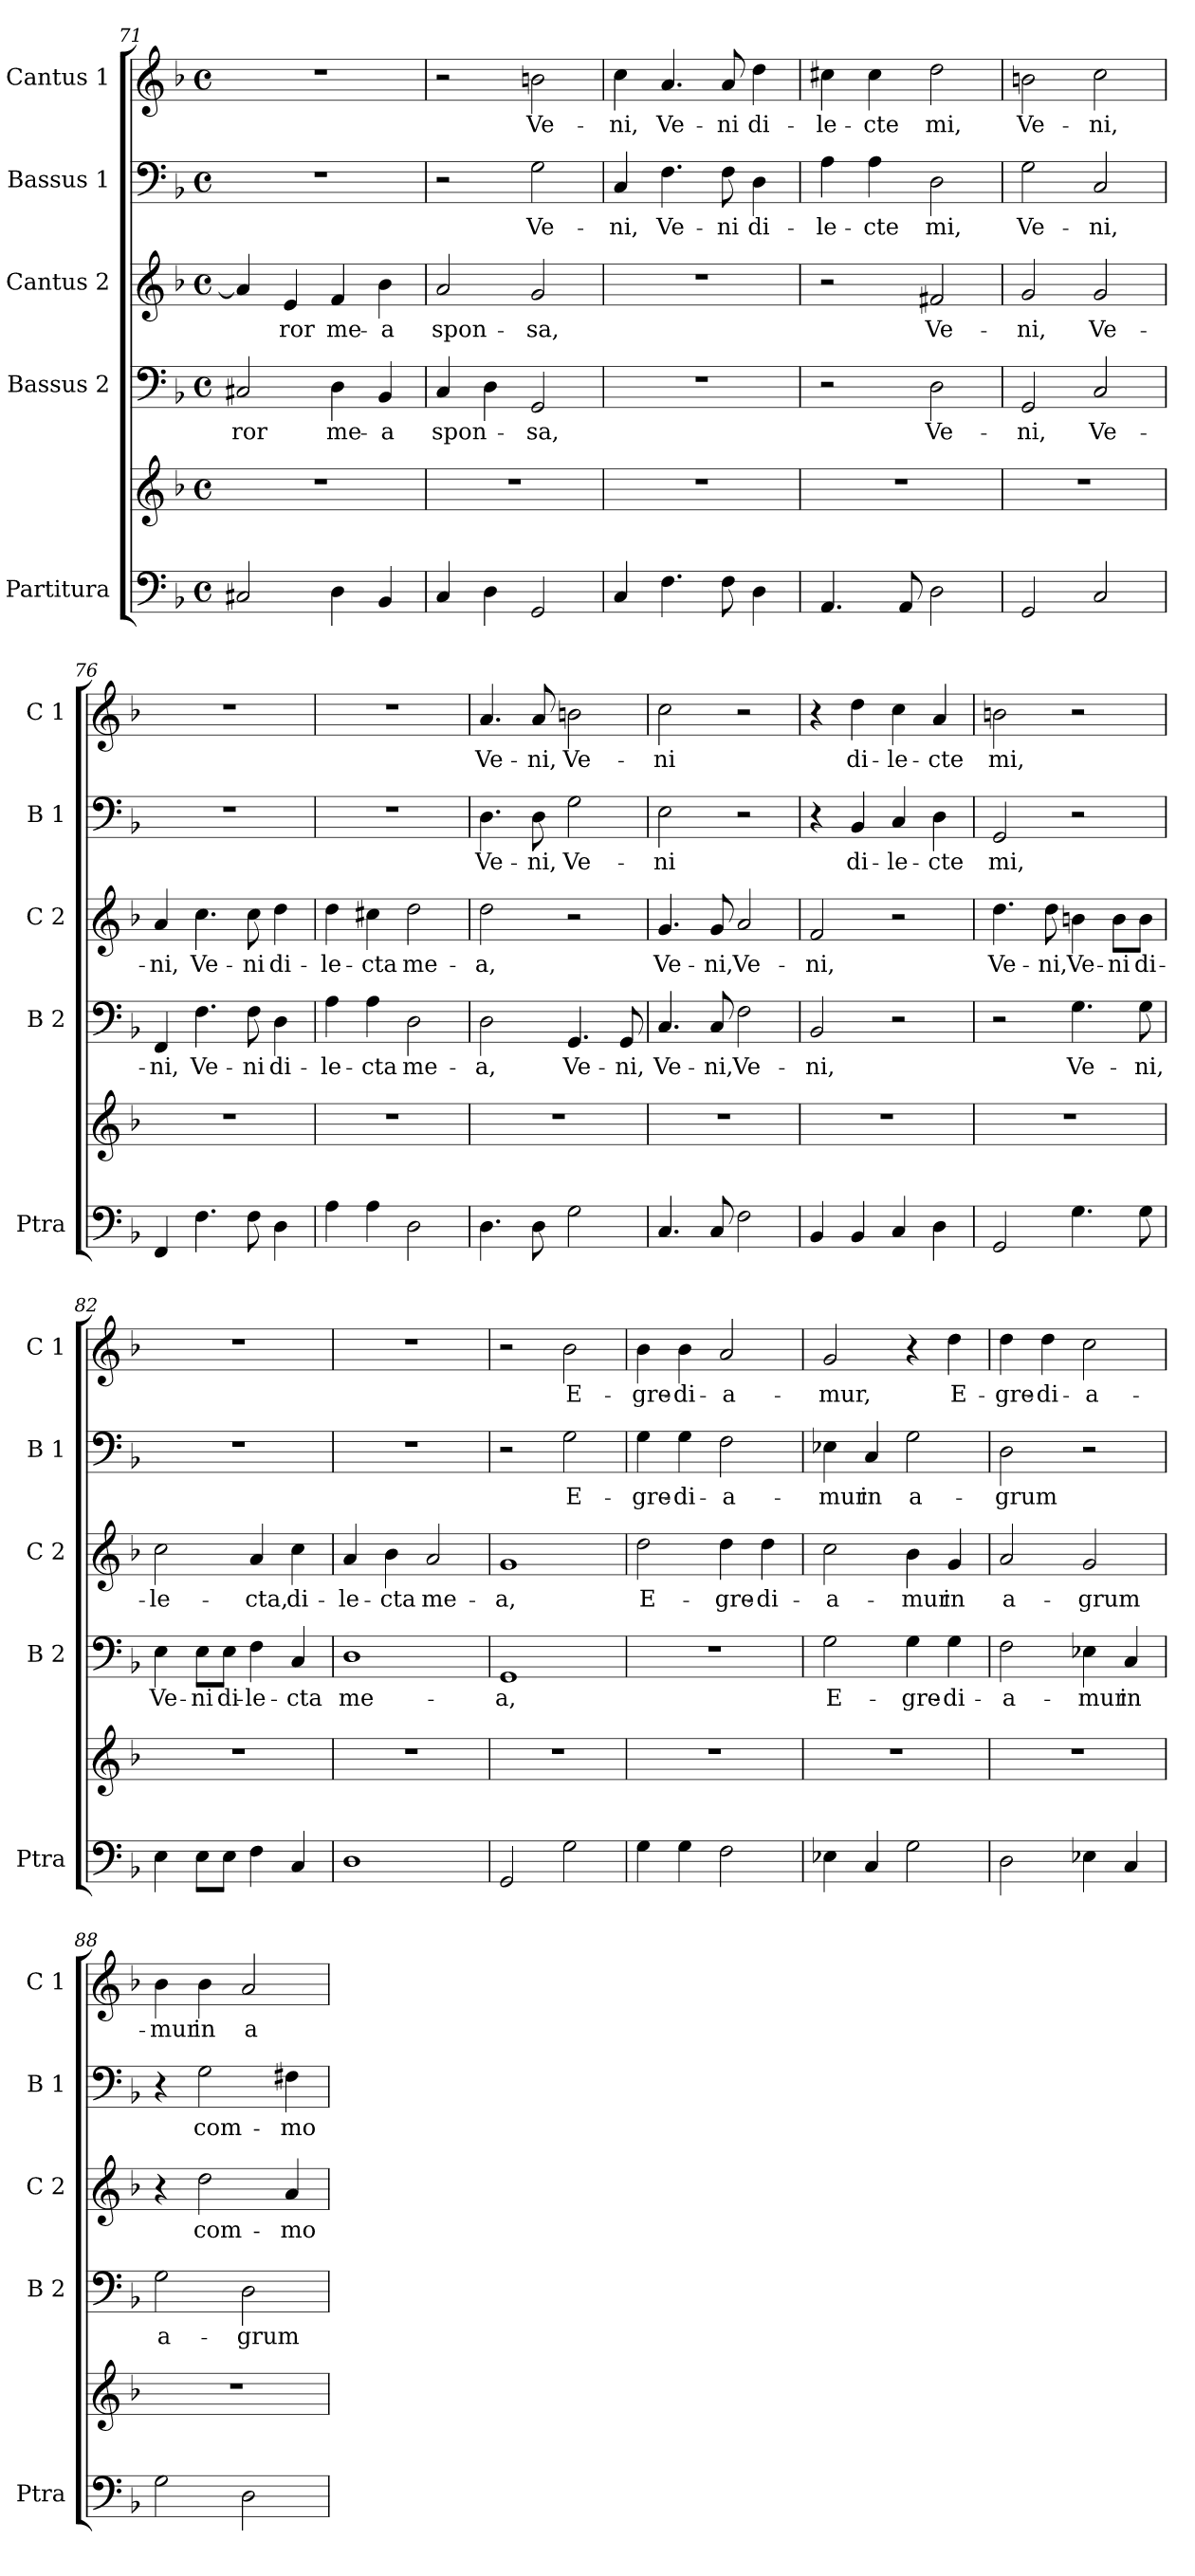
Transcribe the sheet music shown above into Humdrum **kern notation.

**kern	**kern	**kern	**text	**kern	**text	**kern	**text	**kern	**text
*part5	*part5	*part4	*part4	*part3	*part3	*part2	*part2	*part1	*part1
*staff6	*staff5	*staff4	*staff4	*staff3	*staff3	*staff2	*staff2	*staff1	*staff1
*I"Partitura	*	*I"Bassus 2	*	*I"Cantus 2	*	*I"Bassus 1	*	*I"Cantus 1	*
*I'Ptra	*	*I'B 2	*	*I'C 2	*	*I'B 1	*	*I'C 1	*
*clefF4	*clefG2	*clefF4	*	*clefG2	*	*clefF4	*	*clefG2	*
*k[b-]	*k[b-]	*k[b-]	*	*k[b-]	*	*k[b-]	*	*k[b-]	*
*F:	*F:	*F:	*	*F:	*	*F:	*	*F:	*
*M4/4	*M4/4	*M4/4	*	*M4/4	*	*M4/4	*	*M4/4	*
*met(c)	*met(c)	*met(c)	*	*met(c)	*	*met(c)	*	*met(c)	*
=71	=71	=71	=71	=71	=71	=71	=71	=71	=71
!	!	!	!LO:LY:b	!	!	!	!	!	!
2C#X/	1r	2C#X/	-ror	4a/]	.	1r	.	1r	.
!	!	!	!	!	!LO:LY:b	!	!	!	!
.	.	.	.	4e/	-ror	.	.	.	.
!	!	!	!LO:LY:b	!	!LO:LY:b	!	!	!	!
4D\	.	4D\	me-	4f/	me-	.	.	.	.
!	!	!	!LO:LY:b	!	!LO:LY:b	!	!	!	!
4BB-/	.	4BB-/	-a	4b-\	-a	.	.	.	.
=72	=72	=72	=72	=72	=72	=72	=72	=72	=72
!	!	!	!LO:LY:b	!	!LO:LY:b	!	!	!	!
4C/	1r	4C/	spon-	2a/	spon-	2r	.	2r	.
4D\	.	4D\	.	.	.	.	.	.	.
!	!	!	!LO:LY:b	!	!LO:LY:b	!	!LO:LY:b	!	!LO:LY:b
2GG/	.	2GG/	-sa,	2g/	-sa,	2G\	Ve-	2bn\	Ve-
!!LO:PB:g=z
=73	=73	=73	=73	=73	=73	=73	=73	=73	=73
!	!	!	!	!	!	!	!LO:LY:b	!	!LO:LY:b
4C/	1r	1r	.	1r	.	4C/	-ni,	4cc\	-ni,
!	!	!	!	!	!	!	!LO:LY:b	!	!LO:LY:b
4.F\	.	.	.	.	.	4.F\	Ve-	4.a/	Ve-
!	!	!	!	!	!	!	!LO:LY:b	!	!LO:LY:b
8F\	.	.	.	.	.	8F\	-ni	8a/	-ni
!	!	!	!	!	!	!	!LO:LY:b	!	!LO:LY:b
4D\	.	.	.	.	.	4D\	di-	4dd\	di-
=74	=74	=74	=74	=74	=74	=74	=74	=74	=74
!	!	!	!	!	!	!	!LO:LY:b	!	!LO:LY:b
4.AA/	1r	2r	.	2r	.	4A\	-le-	4cc#X\	-le-
!	!	!	!	!	!	!	!LO:LY:b	!	!LO:LY:b
.	.	.	.	.	.	4A\	-cte	4cc#\	-cte
8AA/	.	.	.	.	.	.	.	.	.
!	!	!	!LO:LY:b	!	!LO:LY:b	!	!LO:LY:b	!	!LO:LY:b
2D\	.	2D\	Ve-	2f#X/	Ve-	2D\	mi,	2dd\	mi,
=75	=75	=75	=75	=75	=75	=75	=75	=75	=75
!	!	!	!LO:LY:b	!	!LO:LY:b	!	!LO:LY:b	!	!LO:LY:b
2GG/	1r	2GG/	-ni,	2g/	-ni,	2G\	Ve-	2bn\	Ve-
!	!	!	!LO:LY:b	!	!LO:LY:b	!	!LO:LY:b	!	!LO:LY:b
2C/	.	2C/	Ve-	2g/	Ve-	2C/	-ni,	2cc\	-ni,
=76	=76	=76	=76	=76	=76	=76	=76	=76	=76
!	!	!	!LO:LY:b	!	!LO:LY:b	!	!	!	!
4FF/	1r	4FF/	-ni,	4a/	-ni,	1r	.	1r	.
!	!	!	!LO:LY:b	!	!LO:LY:b	!	!	!	!
4.F\	.	4.F\	Ve-	4.cc\	Ve-	.	.	.	.
!	!	!	!LO:LY:b	!	!LO:LY:b	!	!	!	!
8F\	.	8F\	-ni	8cc\	-ni	.	.	.	.
!	!	!	!LO:LY:b	!	!LO:LY:b	!	!	!	!
4D\	.	4D\	di-	4dd\	di-	.	.	.	.
=77	=77	=77	=77	=77	=77	=77	=77	=77	=77
!	!	!	!LO:LY:b	!	!LO:LY:b	!	!	!	!
4A\	1r	4A\	-le-	4dd\	-le-	1r	.	1r	.
!	!	!	!LO:LY:b	!	!LO:LY:b	!	!	!	!
4A\	.	4A\	-cta	4cc#X\	-cta	.	.	.	.
!	!	!	!LO:LY:b	!	!LO:LY:b	!	!	!	!
2D\	.	2D\	me-	2dd\	me-	.	.	.	.
=78	=78	=78	=78	=78	=78	=78	=78	=78	=78
!	!	!	!LO:LY:b	!	!LO:LY:b	!	!LO:LY:b	!	!LO:LY:b
4.D\	1r	2D\	-a,	2dd\	-a,	4.D\	Ve-	4.a/	Ve-
!	!	!	!	!	!	!	!LO:LY:b	!	!LO:LY:b
8D\	.	.	.	.	.	8D\	-ni,	8a/	-ni,
!	!	!	!LO:LY:b	!	!	!	!LO:LY:b	!	!LO:LY:b
2G\	.	4.GG/	Ve-	2r	.	2G\	Ve-	2bn\	Ve-
!	!	!	!LO:LY:b	!	!	!	!	!	!
.	.	8GG/	-ni,	.	.	.	.	.	.
=79	=79	=79	=79	=79	=79	=79	=79	=79	=79
!	!	!	!LO:LY:b	!	!LO:LY:b	!	!LO:LY:b	!	!LO:LY:b
4.C/	1r	4.C/	Ve-	4.g/	Ve-	2E\	-ni	2cc\	-ni
!	!	!	!LO:LY:b	!	!LO:LY:b	!	!	!	!
8C/	.	8C/	-ni,	8g/	-ni,	.	.	.	.
!	!	!	!LO:LY:b	!	!LO:LY:b	!	!	!	!
2F\	.	2F\	Ve-	2a/	Ve-	2r	.	2r	.
=80	=80	=80	=80	=80	=80	=80	=80	=80	=80
!	!	!	!LO:LY:b	!	!LO:LY:b	!	!	!	!
4BB-/	1r	2BB-/	-ni,	2f/	-ni,	4r	.	4r	.
!	!	!	!	!	!	!	!LO:LY:b	!	!LO:LY:b
4BB-/	.	.	.	.	.	4BB-/	di-	4dd\	di-
!	!	!	!	!	!	!	!LO:LY:b	!	!LO:LY:b
4C/	.	2r	.	2r	.	4C/	-le-	4cc\	-le-
!	!	!	!	!	!	!	!LO:LY:b	!	!LO:LY:b
4D\	.	.	.	.	.	4D\	-cte	4a/	-cte
!!LO:LB:g=z
=81	=81	=81	=81	=81	=81	=81	=81	=81	=81
!	!	!	!	!	!LO:LY:b	!	!LO:LY:b	!	!LO:LY:b
2GG/	1r	2r	.	4.dd\	Ve-	2GG/	mi,	2bn\	mi,
!	!	!	!	!	!LO:LY:b	!	!	!	!
.	.	.	.	8dd\	-ni,	.	.	.	.
!	!	!	!LO:LY:b	!	!LO:LY:b	!	!	!	!
4.G\	.	4.G\	Ve-	4bn\	Ve-	2r	.	2r	.
!	!	!	!	!	!LO:LY:b	!	!	!	!
.	.	.	.	8b\L	-ni	.	.	.	.
!	!	!	!LO:LY:b	!	!LO:LY:b	!	!	!	!
8G\	.	8G\	-ni,	8b\J	di-	.	.	.	.
=82	=82	=82	=82	=82	=82	=82	=82	=82	=82
!	!	!	!LO:LY:b	!	!LO:LY:b	!	!	!	!
4E\	1r	4E\	Ve-	2cc\	-le-	1r	.	1r	.
!	!	!	!LO:LY:b	!	!	!	!	!	!
8E\L	.	8E\L	-ni	.	.	.	.	.	.
!	!	!	!LO:LY:b	!	!	!	!	!	!
8E\J	.	8E\J	di-	.	.	.	.	.	.
!	!	!	!LO:LY:b	!	!LO:LY:b	!	!	!	!
4F\	.	4F\	-le-	4a/	-cta,	.	.	.	.
!	!	!	!LO:LY:b	!	!LO:LY:b	!	!	!	!
4C/	.	4C/	-cta	4cc\	di-	.	.	.	.
=83	=83	=83	=83	=83	=83	=83	=83	=83	=83
!	!	!	!LO:LY:b	!	!LO:LY:b	!	!	!	!
1D	1r	1D	me-	4a/	-le-	1r	.	1r	.
!	!	!	!	!	!LO:LY:b	!	!	!	!
.	.	.	.	4b-\	-cta	.	.	.	.
!	!	!	!	!	!LO:LY:b	!	!	!	!
.	.	.	.	2a/	me-	.	.	.	.
=84	=84	=84	=84	=84	=84	=84	=84	=84	=84
!	!	!	!LO:LY:b	!	!LO:LY:b	!	!	!	!
2GG/	1r	1GG	-a,	1g	-a,	2r	.	2r	.
!	!	!	!	!	!	!	!LO:LY:b	!	!LO:LY:b
2G\	.	.	.	.	.	2G\	E-	2b-\	E-
=85	=85	=85	=85	=85	=85	=85	=85	=85	=85
!	!	!	!	!	!LO:LY:b	!	!LO:LY:b	!	!LO:LY:b
4G\	1r	1r	.	2dd\	E-	4G\	-gre-	4b-\	-gre-
!	!	!	!	!	!	!	!LO:LY:b	!	!LO:LY:b
4G\	.	.	.	.	.	4G\	-di-	4b-\	-di-
!	!	!	!	!	!LO:LY:b	!	!LO:LY:b	!	!LO:LY:b
2F\	.	.	.	4dd\	-gre-	2F\	-a-	2a/	-a-
!	!	!	!	!	!LO:LY:b	!	!	!	!
.	.	.	.	4dd\	-di-	.	.	.	.
=86	=86	=86	=86	=86	=86	=86	=86	=86	=86
!	!	!	!LO:LY:b	!	!LO:LY:b	!	!LO:LY:b	!	!LO:LY:b
4E-X\	1r	2G\	E-	2cc\	-a-	4E-X\	-mur	2g/	-mur,
!	!	!	!	!	!	!	!LO:LY:b	!	!
4C/	.	.	.	.	.	4C/	in	.	.
!	!	!	!LO:LY:b	!	!LO:LY:b	!	!LO:LY:b	!	!
2G\	.	4G\	-gre-	4b-\	-mur	2G\	a-	4r	.
!	!	!	!LO:LY:b	!	!LO:LY:b	!	!	!	!LO:LY:b
.	.	4G\	-di-	4g/	in	.	.	4dd\	E-
=87	=87	=87	=87	=87	=87	=87	=87	=87	=87
!	!	!	!LO:LY:b	!	!LO:LY:b	!	!LO:LY:b	!	!LO:LY:b
2D\	1r	2F\	-a-	2a/	a-	2D\	-grum	4dd\	-gre-
!	!	!	!	!	!	!	!	!	!LO:LY:b
.	.	.	.	.	.	.	.	4dd\	-di-
!	!	!	!LO:LY:b	!	!LO:LY:b	!	!	!	!LO:LY:b
4E-X\	.	4E-X\	-mur	2g/	-grum	2r	.	2cc\	-a-
!	!	!	!LO:LY:b	!	!	!	!	!	!
4C/	.	4C/	in	.	.	.	.	.	.
=88	=88	=88	=88	=88	=88	=88	=88	=88	=88
!	!	!	!LO:LY:b	!	!	!	!	!	!LO:LY:b
2G\	1r	2G\	a-	4r	.	4r	.	4b-\	-mur
!	!	!	!	!	!LO:LY:b	!	!LO:LY:b	!	!LO:LY:b
.	.	.	.	2dd\	com-	2G\	com-	4b-\	in
!	!	!	!LO:LY:b	!	!	!	!	!	!LO:LY:b
2D\	.	2D\	-grum	.	.	.	.	2a/	a-
!	!	!	!	!	!LO:LY:b	!	!LO:LY:b	!	!
.	.	.	.	4a/	-mo-	4F#X\	-mo-	.	.
=	=	=	=	=	=	=	=	=	=
*-	*-	*-	*-	*-	*-	*-	*-	*-	*-
